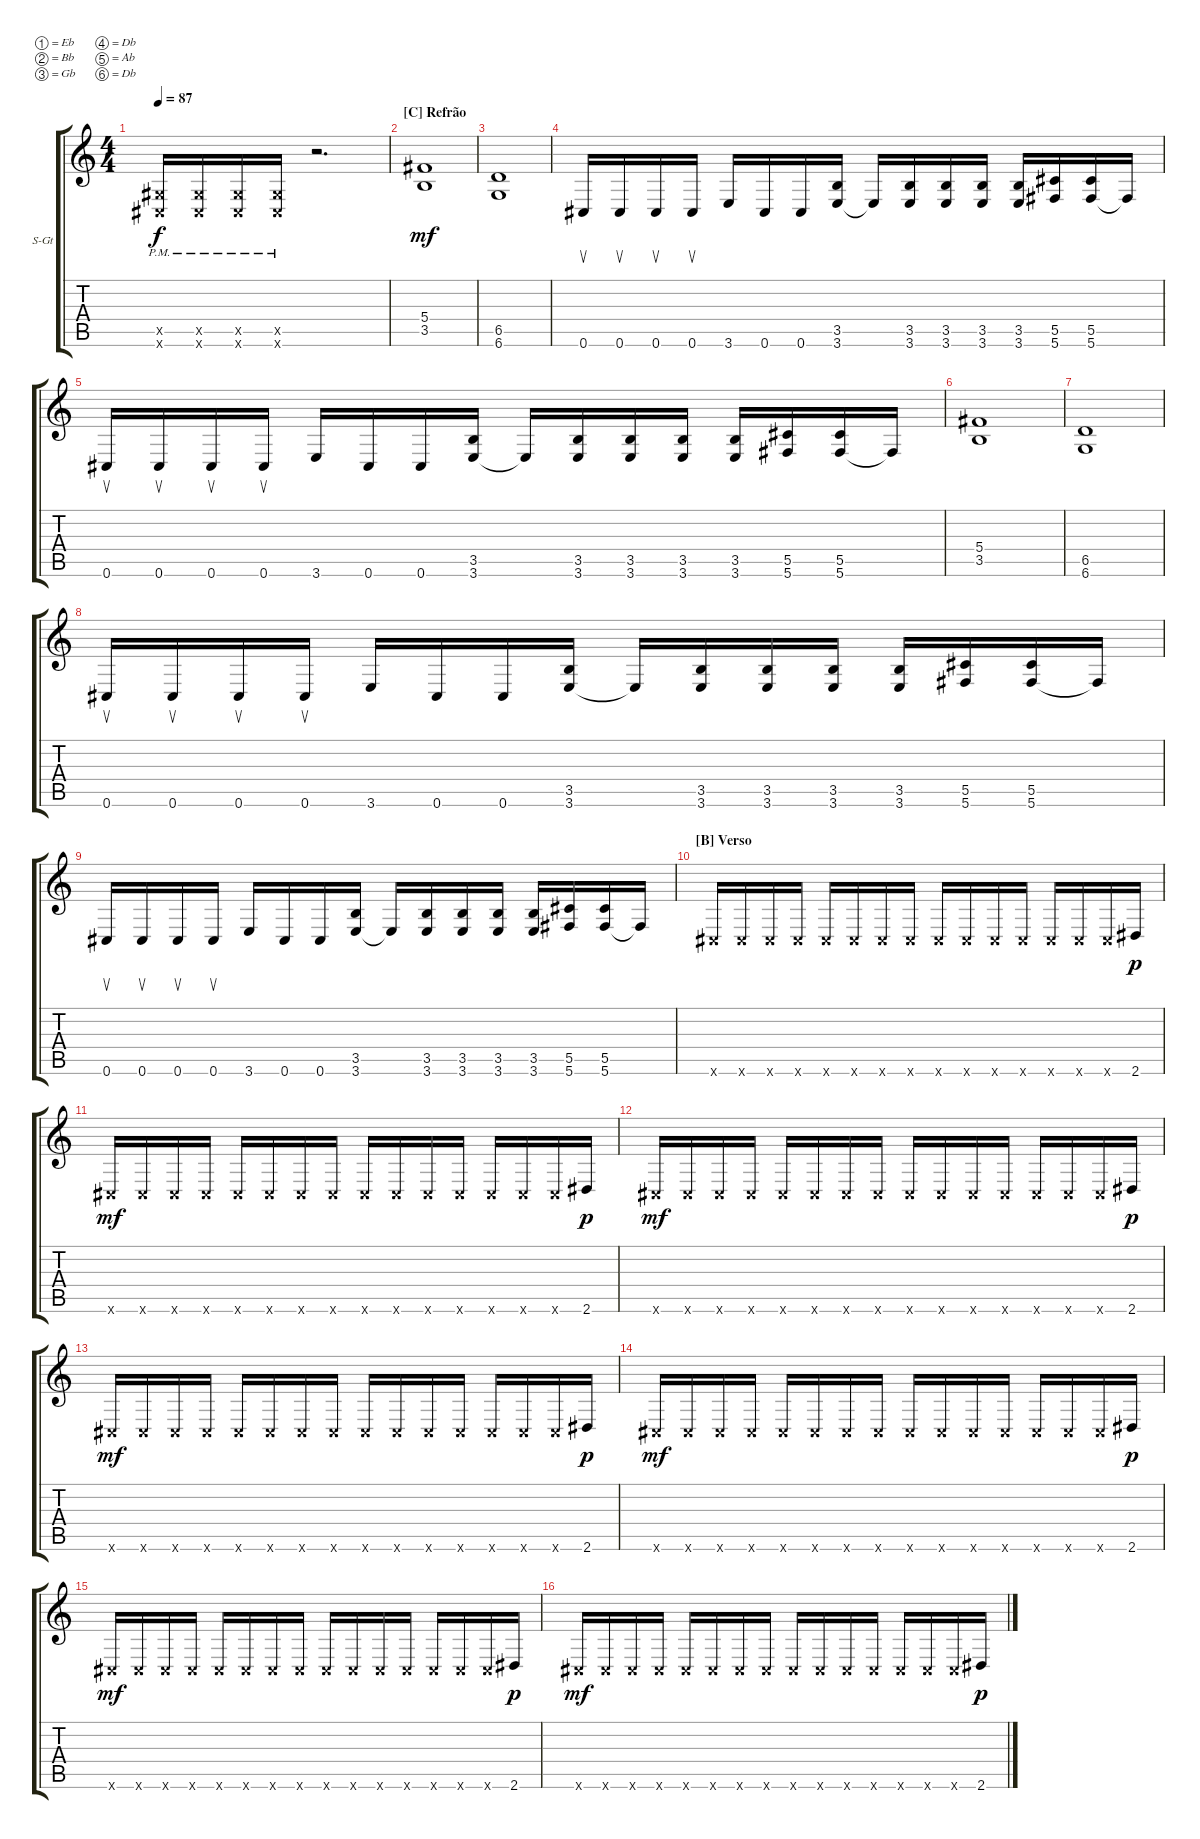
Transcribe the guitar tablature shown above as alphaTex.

\defaultSystemsLayout 4
\bracketExtendMode groupsimilarinstruments
\firstSystemTrackNameOrientation horizontal
\otherSystemsTrackNameOrientation horizontal
\track ("Steel Guitar" "S-Gt") {multiBarRest instrument acousticguitarsteel}
\staff {score tabs}
\tuning (Eb4 Bb3 Gb3 Db3 Ab2 Db2)
\ts (4 4)
\tempo 87
\clef g2
\ks c
(0.6{pm x} 0.5{pm x}).16{dy f} (0.6{pm x} 0.5{pm x}).16 (0.6{pm x} 0.5{pm x}).16 (0.6{pm x} 0.5{pm x}).16 r.2{d} |
\section ("C" "Refrão")
(3.5 5.4).1{dy mf} |
(6.6 6.5).1 |
0.6.16{su} 0.6.16{su} 0.6.16{su} 0.6.16{su} 3.6.16 0.6.16 0.6.16 (3.6 3.5).16 3.6{t}.16 (3.6 3.5).16 (3.6 3.5).16 (3.6 3.5).16 (3.6 3.5).16 (5.6 5.5).16 (5.6 5.5).16 5.6{t}.16 |
0.6.16{su} 0.6.16{su} 0.6.16{su} 0.6.16{su} 3.6.16 0.6.16 0.6.16 (3.6 3.5).16 3.6{t}.16 (3.6 3.5).16 (3.6 3.5).16 (3.6 3.5).16 (3.6 3.5).16 (5.6 5.5).16 (5.6 5.5).16 5.6{t}.16 |
(3.5 5.4).1 |
(6.6 6.5).1 |
0.6.16{su} 0.6.16{su} 0.6.16{su} 0.6.16{su} 3.6.16 0.6.16 0.6.16 (3.6 3.5).16 3.6{t}.16 (3.6 3.5).16 (3.6 3.5).16 (3.6 3.5).16 (3.6 3.5).16 (5.6 5.5).16 (5.6 5.5).16 5.6{t}.16 |
0.6.16{su} 0.6.16{su} 0.6.16{su} 0.6.16{su} 3.6.16 0.6.16 0.6.16 (3.6 3.5).16 3.6{t}.16 (3.6 3.5).16 (3.6 3.5).16 (3.6 3.5).16 (3.6 3.5).16 (5.6 5.5).16 (5.6 5.5).16 5.6{t}.16 |
\section ("B" "Verso")
0.6{x}.16 0.6{x}.16 0.6{x}.16 0.6{x}.16 0.6{x}.16 0.6{x}.16 0.6{x}.16 0.6{x}.16 0.6{x}.16 0.6{x}.16 0.6{x}.16 0.6{x}.16 0.6{x}.16 0.6{x}.16 0.6{x}.16 2.6.16{dy p} |
0.6{x}.16{dy mf} 0.6{x}.16 0.6{x}.16 0.6{x}.16 0.6{x}.16 0.6{x}.16 0.6{x}.16 0.6{x}.16 0.6{x}.16 0.6{x}.16 0.6{x}.16 0.6{x}.16 0.6{x}.16 0.6{x}.16 0.6{x}.16 2.6.16{dy p} |
0.6{x}.16{dy mf} 0.6{x}.16 0.6{x}.16 0.6{x}.16 0.6{x}.16 0.6{x}.16 0.6{x}.16 0.6{x}.16 0.6{x}.16 0.6{x}.16 0.6{x}.16 0.6{x}.16 0.6{x}.16 0.6{x}.16 0.6{x}.16 2.6.16{dy p} |
0.6{x}.16{dy mf} 0.6{x}.16 0.6{x}.16 0.6{x}.16 0.6{x}.16 0.6{x}.16 0.6{x}.16 0.6{x}.16 0.6{x}.16 0.6{x}.16 0.6{x}.16 0.6{x}.16 0.6{x}.16 0.6{x}.16 0.6{x}.16 2.6.16{dy p} |
0.6{x}.16{dy mf} 0.6{x}.16 0.6{x}.16 0.6{x}.16 0.6{x}.16 0.6{x}.16 0.6{x}.16 0.6{x}.16 0.6{x}.16 0.6{x}.16 0.6{x}.16 0.6{x}.16 0.6{x}.16 0.6{x}.16 0.6{x}.16 2.6.16{dy p} |
0.6{x}.16{dy mf} 0.6{x}.16 0.6{x}.16 0.6{x}.16 0.6{x}.16 0.6{x}.16 0.6{x}.16 0.6{x}.16 0.6{x}.16 0.6{x}.16 0.6{x}.16 0.6{x}.16 0.6{x}.16 0.6{x}.16 0.6{x}.16 2.6.16{dy p} |
0.6{x}.16{dy mf} 0.6{x}.16 0.6{x}.16 0.6{x}.16 0.6{x}.16 0.6{x}.16 0.6{x}.16 0.6{x}.16 0.6{x}.16 0.6{x}.16 0.6{x}.16 0.6{x}.16 0.6{x}.16 0.6{x}.16 0.6{x}.16 2.6.16{dy p}
